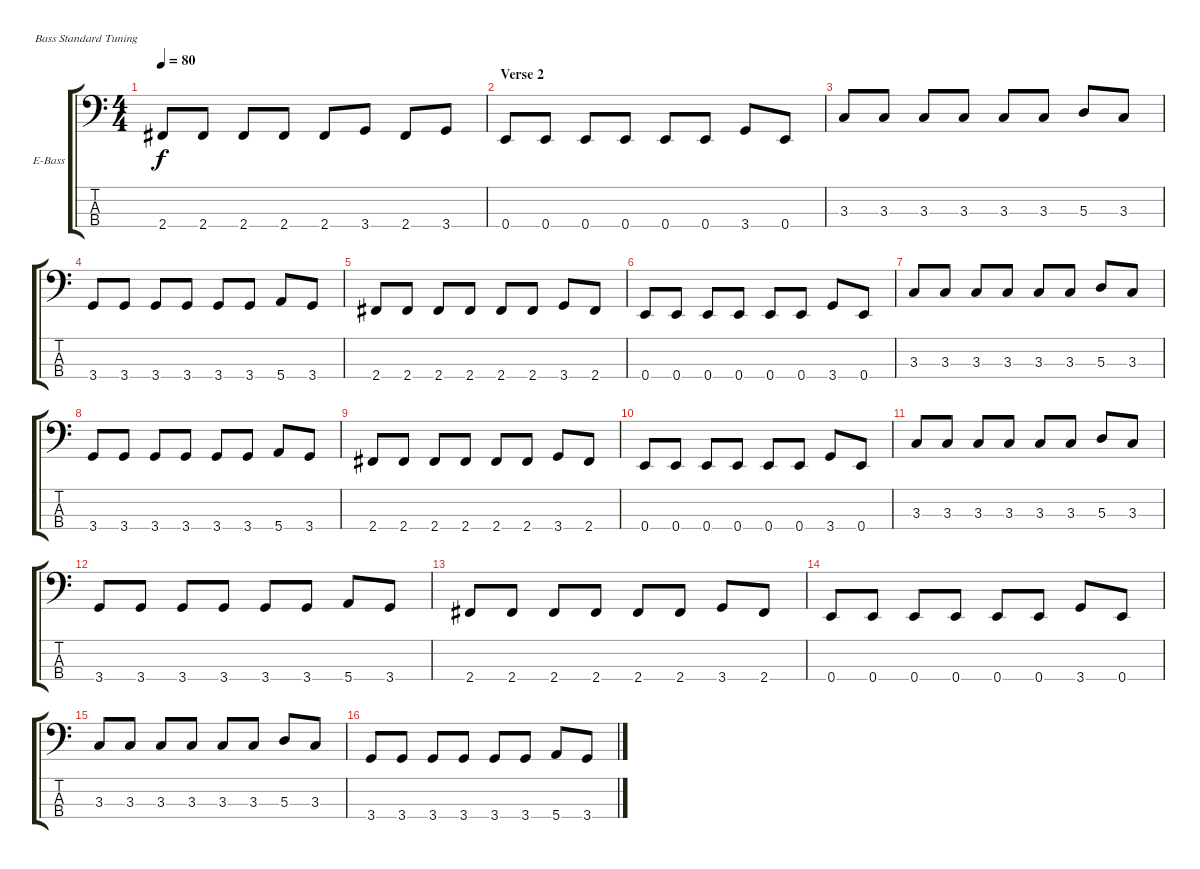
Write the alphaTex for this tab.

\bracketExtendMode groupsimilarinstruments
\firstSystemTrackNameOrientation horizontal
\otherSystemsTrackNameOrientation horizontal
\track ("Bass" "E-Bass") {instrument electricbasspick}
\staff {score tabs}
\tuning (G2 D2 A1 E1)
\ts (4 4)
\tempo 80
\clef f4
\ks c
2.4.8{dy f} 2.4.8 2.4.8 2.4.8 2.4.8 3.4.8 2.4.8 3.4.8 |
\section ("" "Verse 2")
0.4.8 0.4.8 0.4.8 0.4.8 0.4.8 0.4.8 3.4.8 0.4.8 |
3.3.8 3.3.8 3.3.8 3.3.8 3.3.8 3.3.8 5.3.8 3.3.8 |
3.4.8 3.4.8 3.4.8 3.4.8 3.4.8 3.4.8 5.4.8 3.4.8 |
2.4.8 2.4.8 2.4.8 2.4.8 2.4.8 2.4.8 3.4.8 2.4.8 |
0.4.8 0.4.8 0.4.8 0.4.8 0.4.8 0.4.8 3.4.8 0.4.8 |
3.3.8 3.3.8 3.3.8 3.3.8 3.3.8 3.3.8 5.3.8 3.3.8 |
3.4.8 3.4.8 3.4.8 3.4.8 3.4.8 3.4.8 5.4.8 3.4.8 |
2.4.8 2.4.8 2.4.8 2.4.8 2.4.8 2.4.8 3.4.8 2.4.8 |
0.4.8 0.4.8 0.4.8 0.4.8 0.4.8 0.4.8 3.4.8 0.4.8 |
3.3.8 3.3.8 3.3.8 3.3.8 3.3.8 3.3.8 5.3.8 3.3.8 |
3.4.8 3.4.8 3.4.8 3.4.8 3.4.8 3.4.8 5.4.8 3.4.8 |
2.4.8 2.4.8 2.4.8 2.4.8 2.4.8 2.4.8 3.4.8 2.4.8 |
0.4.8 0.4.8 0.4.8 0.4.8 0.4.8 0.4.8 3.4.8 0.4.8 |
3.3.8 3.3.8 3.3.8 3.3.8 3.3.8 3.3.8 5.3.8 3.3.8 |
3.4.8 3.4.8 3.4.8 3.4.8 3.4.8 3.4.8 5.4.8 3.4.8
